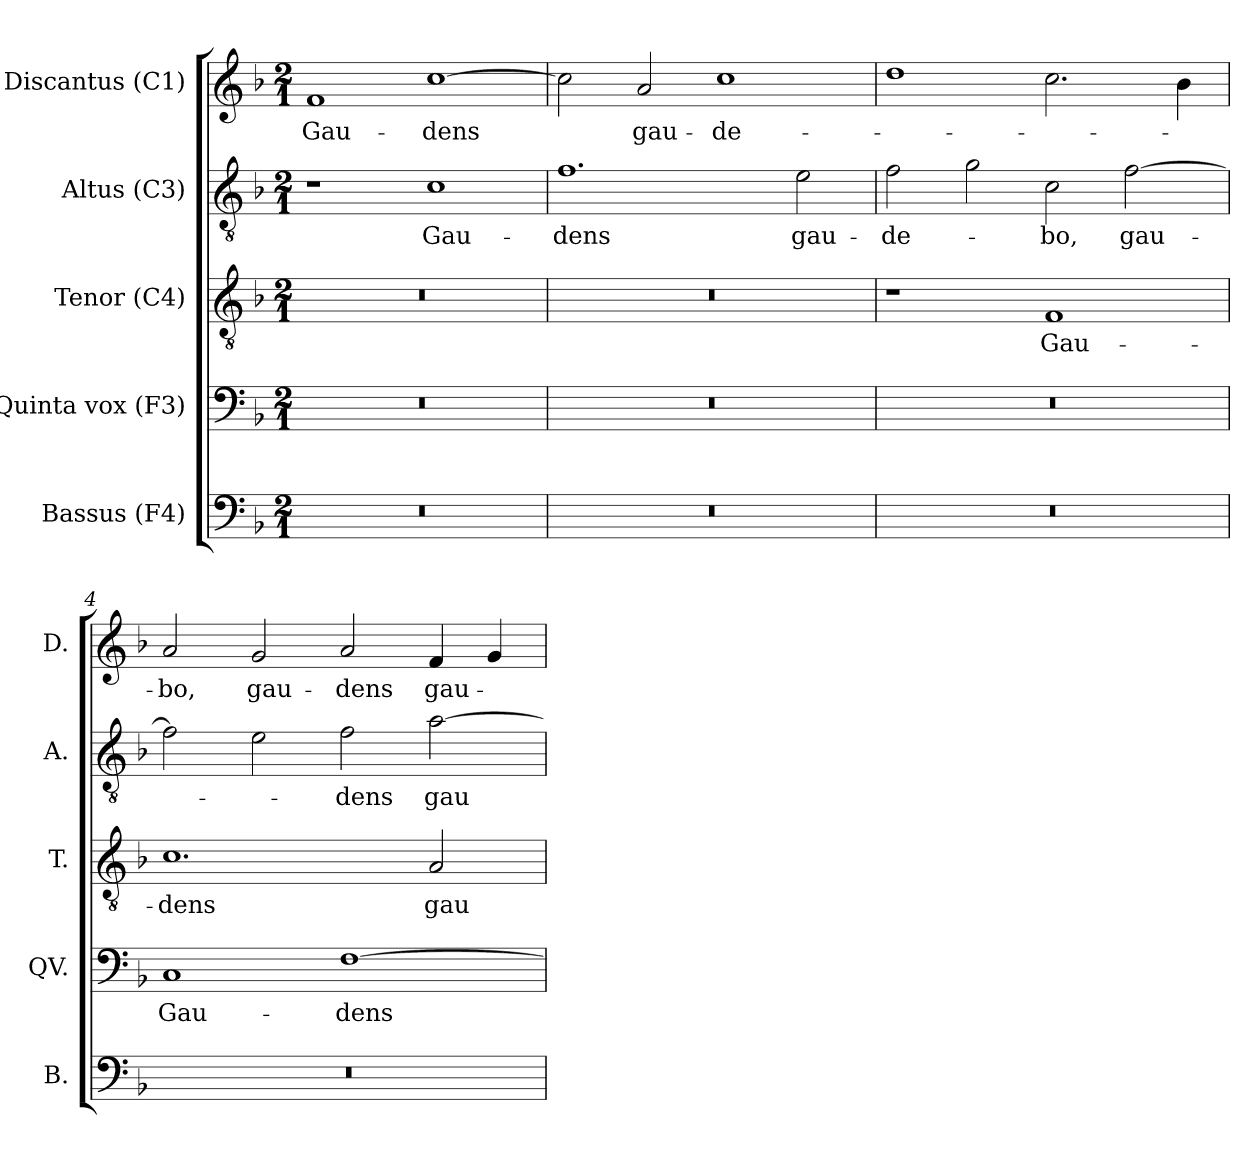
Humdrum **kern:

**kern	**kern	**text	**kern	**text	**kern	**text	**kern	**text
*part5	*part4	*part4	*part3	*part3	*part2	*part2	*part1	*part1
*staff5	*staff4	*staff4	*staff3	*staff3	*staff2	*staff2	*staff1	*staff1
*I"Bassus (F4)	*I"Quinta vox (F3)	*	*I"Tenor (C4)	*	*I"Altus (C3)	*	*I"Discantus (C1)	*
*I'B.	*I'QV.	*	*I'T.	*	*I'A.	*	*I'D.	*
!!LO:PB:g=z
*clefF4	*clefF4	*	*clefGv2	*	*clefGv2	*	*clefG2	*
*	*ITrd7c12	*	*ITrd7c12	*	*	*	*	*
*k[b-]	*k[b-]	*	*k[b-]	*	*k[b-]	*	*k[b-]	*
*F:	*F:	*	*F:	*	*F:	*	*F:	*
*M2/1	*M2/1	*	*M2/1	*	*M2/1	*	*M2/1	*
=1	=1	=1	=1	=1	=1	=1	=1	=1
!LO:N:vis=1	!LO:N:vis=1	!	!LO:N:vis=1	!	!	!	!	!
!	!	!	!	!	!	!	!	!LO:LY:b:color=#000000
0r	0r	.	0r	.	1r	.	1fi	Gau-
!	!	!	!	!	!	!LO:LY:b:color=#000000	!	!
!	!	!	!	!	!	!	!	!LO:LY:b:color=#000000
.	.	.	.	.	1ci	Gau-	[1cci	-dens
=2	=2	=2	=2	=2	=2	=2	=2	=2
!LO:N:vis=1	!LO:N:vis=1	!	!LO:N:vis=1	!	!	!	!	!
!	!	!	!	!	!	!LO:LY:b:color=#000000	!	!
0r	0r	.	0r	.	1.fi	-dens	2cci\]	.
!	!	!	!	!	!	!	!	!LO:LY:b:color=#000000
.	.	.	.	.	.	.	2ai/	gau-
!	!	!	!	!	!	!	!	!LO:LY:b:color=#000000
.	.	.	.	.	.	.	1cci	-de-
!	!	!	!	!	!	!LO:LY:b:color=#000000	!	!
.	.	.	.	.	2ei\	gau-	.	.
=3	=3	=3	=3	=3	=3	=3	=3	=3
!LO:N:vis=1	!LO:N:vis=1	!	!	!	!	!	!	!
!	!	!	!	!	!	!LO:LY:b:color=#000000	!	!
0r	0r	.	1r	.	2fi\	-de-	1ddi	.
.	.	.	.	.	2gi\	.	.	.
!	!	!	!	!LO:LY:b:color=#000000	!	!	!	!
!	!	!	!	!	!	!LO:LY:b:color=#000000	!	!
.	.	.	1FFi	Gau-	2ci\	-bo,	2.cci\	.
!	!	!	!	!	!	!LO:LY:b:color=#000000	!	!
.	.	.	.	.	[2fi\	gau-	.	.
.	.	.	.	.	.	.	4b-i\	.
=4	=4	=4	=4	=4	=4	=4	=4	=4
!LO:N:vis=1	!	!	!	!	!	!	!	!
!	!	!LO:LY:b:color=#000000	!	!	!	!	!	!
!	!	!	!	!LO:LY:b:color=#000000	!	!	!	!
!	!	!	!	!	!	!	!	!LO:LY:b:color=#000000
0r	1CCi	Gau-	1.Ci	-dens	2fi\]	.	2ai/	-bo,
!	!	!	!	!	!	!	!	!LO:LY:b:color=#000000
.	.	.	.	.	2ei\	.	2gi/	gau-
!	!	!LO:LY:b:color=#000000	!	!	!	!	!	!
!	!	!	!	!	!	!LO:LY:b:color=#000000	!	!
!	!	!	!	!	!	!	!	!LO:LY:b:color=#000000
.	[1FFi	-dens	.	.	2fi\	-dens	2ai/	-dens
!	!	!	!	!LO:LY:b:color=#000000	!	!	!	!
!	!	!	!	!	!	!LO:LY:b:color=#000000	!	!
!	!	!	!	!	!	!	!	!LO:LY:b:color=#000000
.	.	.	2AAi/	gau-	[2ai\	gau-	4fi/	gau-
.	.	.	.	.	.	.	4gi/	.
=	=	=	=	=	=	=	=	=
*-	*-	*-	*-	*-	*-	*-	*-	*-
